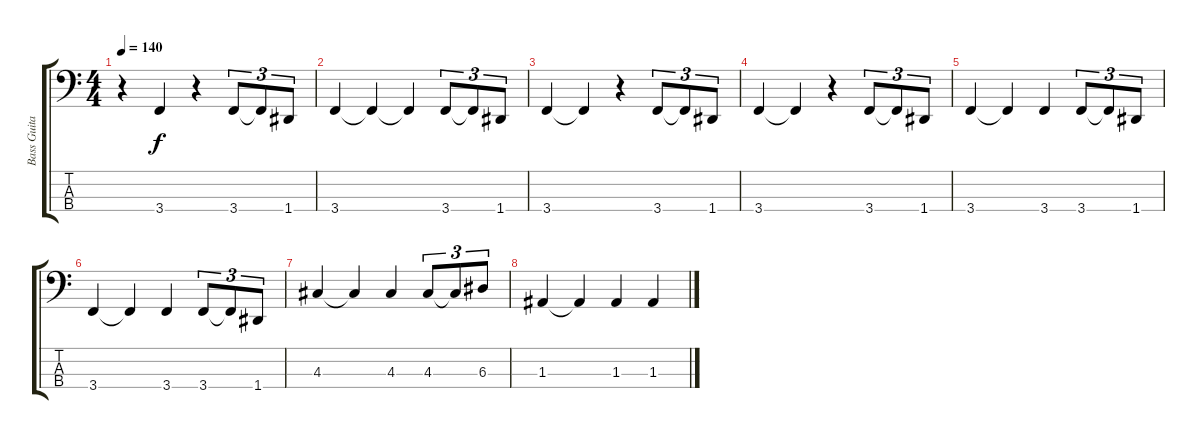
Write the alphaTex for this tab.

\track ("Bass Guitar" "Bass Guita") {instrument electricbassfinger}
\staff {score tabs}
\tuning (G2 D2 A1 D1) {hide}
\ts (4 4)
\tempo 140
\clef f4
\ks c
r.4{dy f} 3.4.4 r.4 3.4.8{tu (3 2)} 3.4{t}.8{tu (3 2)} 1.4.8{tu (3 2)} |
3.4.4 3.4{t}.4 3.4{t}.4 3.4.8{tu (3 2)} 3.4{t}.8{tu (3 2)} 1.4.8{tu (3 2)} |
3.4.4 3.4{t}.4 r.4 3.4.8{tu (3 2)} 3.4{t}.8{tu (3 2)} 1.4.8{tu (3 2)} |
3.4.4 3.4{t}.4 r.4 3.4.8{tu (3 2)} 3.4{t}.8{tu (3 2)} 1.4.8{tu (3 2)} |
3.4.4 3.4{t}.4 3.4.4 3.4.8{tu (3 2)} 3.4{t}.8{tu (3 2)} 1.4.8{tu (3 2)} |
3.4.4 3.4{t}.4 3.4.4 3.4.8{tu (3 2)} 3.4{t}.8{tu (3 2)} 1.4.8{tu (3 2)} |
4.3.4 4.3{t}.4 4.3.4 4.3.8{tu (3 2)} 4.3{t}.8{tu (3 2)} 6.3.8{tu (3 2)} |
1.3.4 1.3{t}.4 1.3.4 1.3.4
